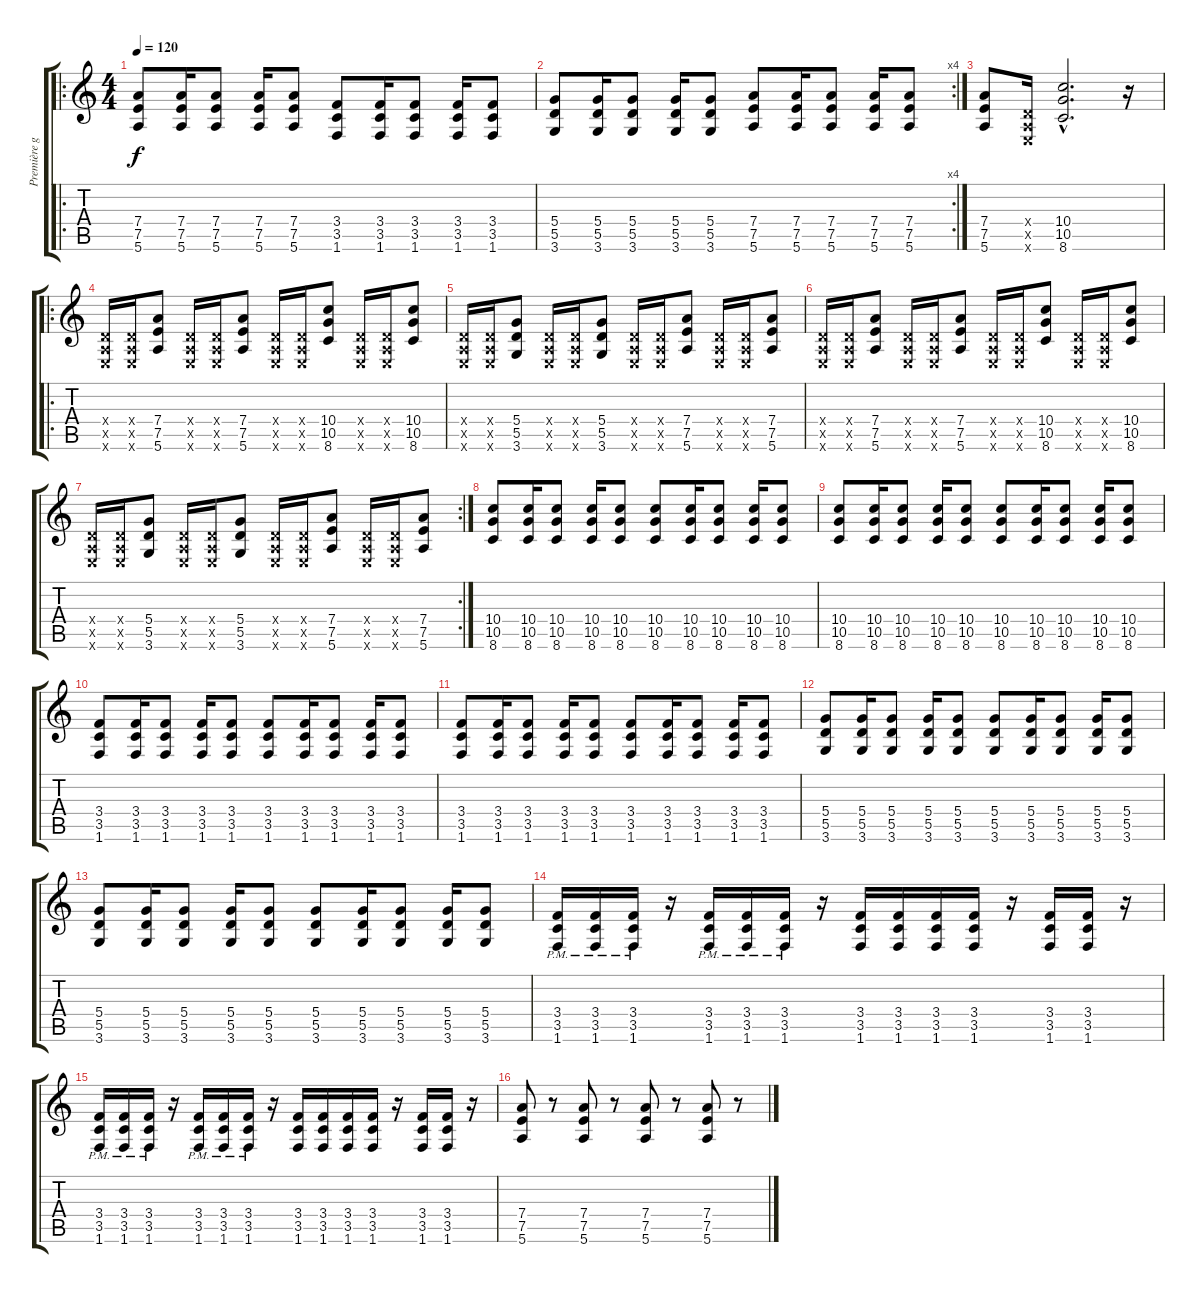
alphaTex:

\track ("Première guitare" "Première g") {instrument distortionguitar}
\staff {score tabs}
\tuning (E4 B3 G3 D3 A2 E2) {hide}
\ro
\ts (4 4)
\tempo 120
\clef g2
\ks c
(7.4 7.5 5.6).8{dy f} (7.4 7.5 5.6).16 (7.4 7.5 5.6).8 (7.4 7.5 5.6).16 (7.4 7.5 5.6).8 (3.4 3.5 1.6).8 (3.4 3.5 1.6).16 (3.4 3.5 1.6).8 (3.4 3.5 1.6).16 (3.4 3.5 1.6).8 |
\rc 4
(5.4 5.5 3.6).8 (5.4 5.5 3.6).16 (5.4 5.5 3.6).8 (5.4 5.5 3.6).16 (5.4 5.5 3.6).8 (7.4 7.5 5.6).8 (7.4 7.5 5.6).16 (7.4 7.5 5.6).8 (7.4 7.5 5.6).16 (7.4 7.5 5.6).8 |
(7.4 7.5 5.6).8 (0.4{x} 0.5{x} 0.6{x}).16 (10.4{hac} 10.5{hac} 8.6{hac}).2{d} r.16 |
\ro
(0.4{x} 0.5{x} 0.6{x}).16 (0.4{x} 0.5{x} 0.6{x}).16 (7.4 7.5 5.6).8 (0.4{x} 0.5{x} 0.6{x}).16 (0.4{x} 0.5{x} 0.6{x}).16 (7.4 7.5 5.6).8 (0.4{x} 0.5{x} 0.6{x}).16 (0.4{x} 0.5{x} 0.6{x}).16 (10.4 10.5 8.6).8 (0.4{x} 0.5{x} 0.6{x}).16 (0.4{x} 0.5{x} 0.6{x}).16 (10.4 10.5 8.6).8 |
(0.4{x} 0.5{x} 0.6{x}).16 (0.4{x} 0.5{x} 0.6{x}).16 (5.4 5.5 3.6).8 (0.4{x} 0.5{x} 0.6{x}).16 (0.4{x} 0.5{x} 0.6{x}).16 (5.4 5.5 3.6).8 (0.4{x} 0.5{x} 0.6{x}).16 (0.4{x} 0.5{x} 0.6{x}).16 (7.4 7.5 5.6).8 (0.4{x} 0.5{x} 0.6{x}).16 (0.4{x} 0.5{x} 0.6{x}).16 (7.4 7.5 5.6).8 |
(0.4{x} 0.5{x} 0.6{x}).16 (0.4{x} 0.5{x} 0.6{x}).16 (7.4 7.5 5.6).8 (0.4{x} 0.5{x} 0.6{x}).16 (0.4{x} 0.5{x} 0.6{x}).16 (7.4 7.5 5.6).8 (0.4{x} 0.5{x} 0.6{x}).16 (0.4{x} 0.5{x} 0.6{x}).16 (10.4 10.5 8.6).8 (0.4{x} 0.5{x} 0.6{x}).16 (0.4{x} 0.5{x} 0.6{x}).16 (10.4 10.5 8.6).8 |
\rc 2
(0.4{x} 0.5{x} 0.6{x}).16 (0.4{x} 0.5{x} 0.6{x}).16 (5.4 5.5 3.6).8 (0.4{x} 0.5{x} 0.6{x}).16 (0.4{x} 0.5{x} 0.6{x}).16 (5.4 5.5 3.6).8 (0.4{x} 0.5{x} 0.6{x}).16 (0.4{x} 0.5{x} 0.6{x}).16 (7.4 7.5 5.6).8 (0.4{x} 0.5{x} 0.6{x}).16 (0.4{x} 0.5{x} 0.6{x}).16 (7.4 7.5 5.6).8 |
(10.4 10.5 8.6).8 (10.4 10.5 8.6).16 (10.4 10.5 8.6).8 (10.4 10.5 8.6).16 (10.4 10.5 8.6).8 (10.4 10.5 8.6).8 (10.4 10.5 8.6).16 (10.4 10.5 8.6).8 (10.4 10.5 8.6).16 (10.4 10.5 8.6).8 |
(10.4 10.5 8.6).8 (10.4 10.5 8.6).16 (10.4 10.5 8.6).8 (10.4 10.5 8.6).16 (10.4 10.5 8.6).8 (10.4 10.5 8.6).8 (10.4 10.5 8.6).16 (10.4 10.5 8.6).8 (10.4 10.5 8.6).16 (10.4 10.5 8.6).8 |
(3.4 3.5 1.6).8 (3.4 3.5 1.6).16 (3.4 3.5 1.6).8 (3.4 3.5 1.6).16 (3.4 3.5 1.6).8 (3.4 3.5 1.6).8 (3.4 3.5 1.6).16 (3.4 3.5 1.6).8 (3.4 3.5 1.6).16 (3.4 3.5 1.6).8 |
(3.4 3.5 1.6).8 (3.4 3.5 1.6).16 (3.4 3.5 1.6).8 (3.4 3.5 1.6).16 (3.4 3.5 1.6).8 (3.4 3.5 1.6).8 (3.4 3.5 1.6).16 (3.4 3.5 1.6).8 (3.4 3.5 1.6).16 (3.4 3.5 1.6).8 |
(5.4 5.5 3.6).8 (5.4 5.5 3.6).16 (5.4 5.5 3.6).8 (5.4 5.5 3.6).16 (5.4 5.5 3.6).8 (5.4 5.5 3.6).8 (5.4 5.5 3.6).16 (5.4 5.5 3.6).8 (5.4 5.5 3.6).16 (5.4 5.5 3.6).8 |
(5.4 5.5 3.6).8 (5.4 5.5 3.6).16 (5.4 5.5 3.6).8 (5.4 5.5 3.6).16 (5.4 5.5 3.6).8 (5.4 5.5 3.6).8 (5.4 5.5 3.6).16 (5.4 5.5 3.6).8 (5.4 5.5 3.6).16 (5.4 5.5 3.6).8 |
(3.4{pm} 3.5{pm} 1.6{pm}).16 (3.4{pm} 3.5{pm} 1.6{pm}).16 (3.4{pm} 3.5{pm} 1.6{pm}).16 r.16 (3.4{pm} 3.5{pm} 1.6{pm}).16 (3.4{pm} 3.5{pm} 1.6{pm}).16 (3.4{pm} 3.5{pm} 1.6{pm}).16 r.16 (3.4 3.5 1.6).16 (3.4 3.5 1.6).16 (3.4 3.5 1.6).16 (3.4 3.5 1.6).16 r.16 (3.4 3.5 1.6).16 (3.4 3.5 1.6).16 r.16 |
(3.4{pm} 3.5{pm} 1.6{pm}).16 (3.4{pm} 3.5{pm} 1.6{pm}).16 (3.4{pm} 3.5{pm} 1.6{pm}).16 r.16 (3.4{pm} 3.5{pm} 1.6{pm}).16 (3.4{pm} 3.5{pm} 1.6{pm}).16 (3.4{pm} 3.5{pm} 1.6{pm}).16 r.16 (3.4 3.5 1.6).16 (3.4 3.5 1.6).16 (3.4 3.5 1.6).16 (3.4 3.5 1.6).16 r.16 (3.4 3.5 1.6).16 (3.4 3.5 1.6).16 r.16 |
(7.4 7.5 5.6).8 r.8 (7.4 7.5 5.6).8 r.8 (7.4 7.5 5.6).8 r.8 (7.4 7.5 5.6).8 r.8
